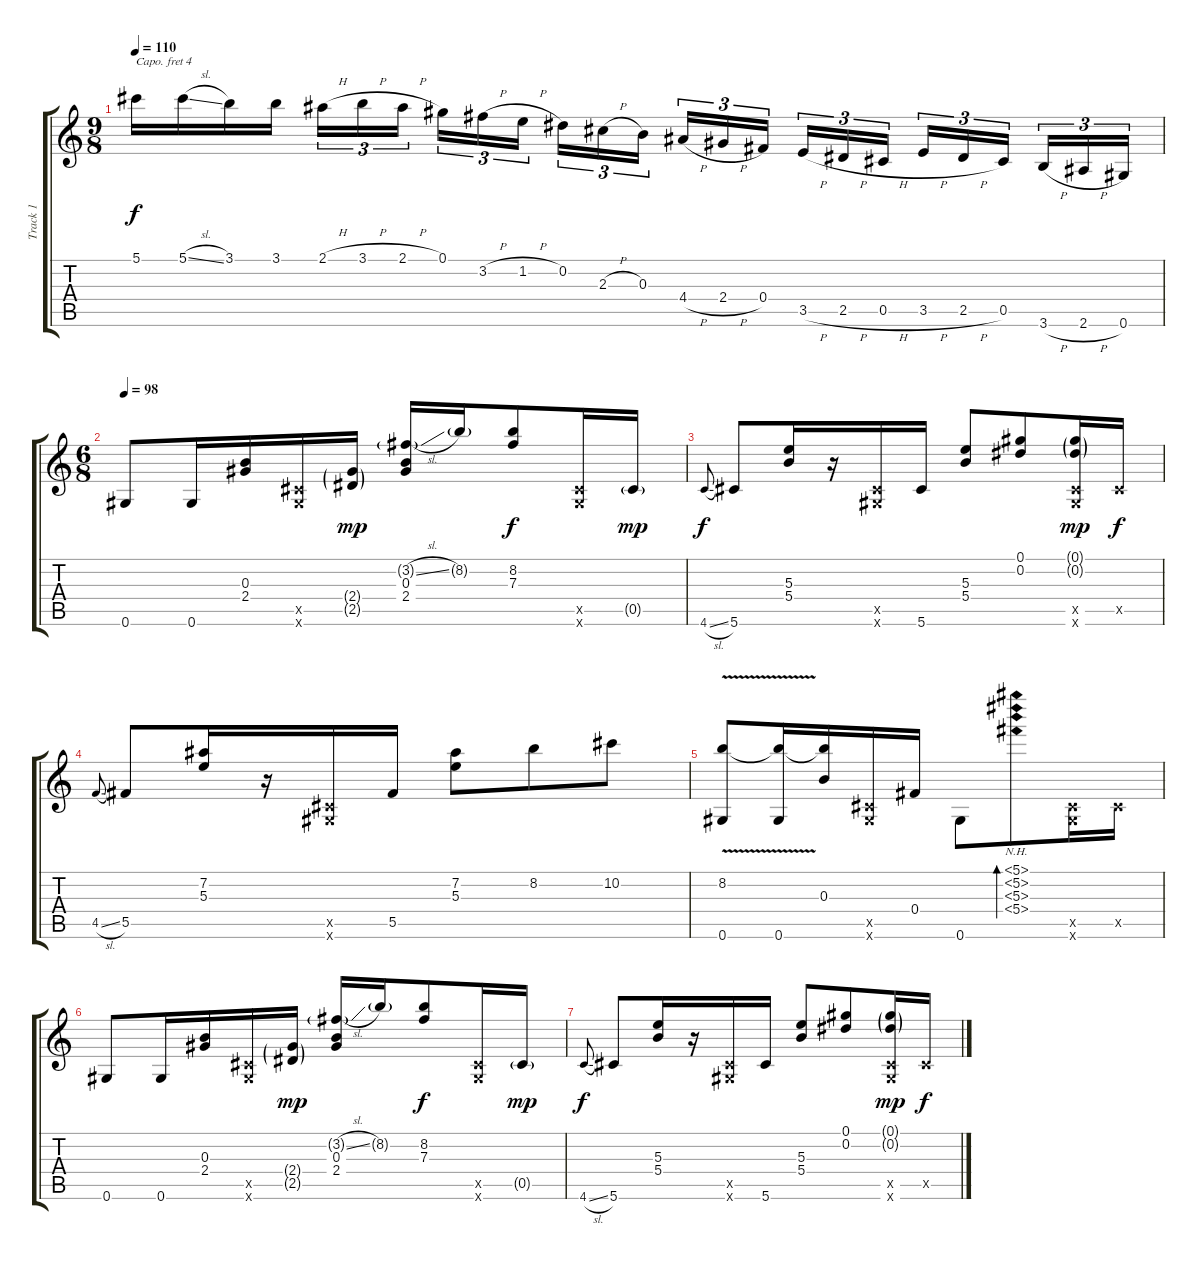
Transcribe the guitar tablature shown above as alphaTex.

\track ("Track 1" "Track 1") {instrument acousticguitarsteel}
\staff {score tabs}
\capo 4
\tuning (E4 B3 G3 D3 A2 E2) {hide}
\ts (9 8)
\tempo 110
\clef g2
\ks c
5.1.16{dy f} 5.1{sl}.16 3.1.16 3.1.16{beam splitsecondary} 2.1{h}.16{tu (3 2)} 3.1{h}.16{tu (3 2)} 2.1{h}.16{tu (3 2)} 0.1.16{tu (3 2)} 3.2{h}.16{tu (3 2)} 1.2{h}.16{tu (3 2) beam splitsecondary} 0.2.16{tu (3 2)} 2.3{h}.16{tu (3 2)} 0.3.16{tu (3 2) beam splitsecondary} 4.4{h}.16{tu (3 2)} 2.4{h}.16{tu (3 2)} 0.4.16{tu (3 2)} 3.5{h}.16{tu (3 2)} 2.5{h}.16{tu (3 2)} 0.5{h}.16{tu (3 2) beam splitsecondary} 3.5{h}.16{tu (3 2)} 2.5{h}.16{tu (3 2)} 0.5.16{tu (3 2) beam splitsecondary} 3.6{h}.16{tu (3 2)} 2.6{h}.16{tu (3 2)} 0.6.16{tu (3 2)} |
\ts (6 8)
\tempo 98
0.6.8 0.6.16 (0.3 2.4).16 (0.5{x} 0.6{x}).16 (2.4{g} 2.5{g}).16{dy mp} (3.2{sl g} 0.3 2.4).16 8.2{g}.16 (8.2 7.3).8{dy f} (0.5{x} 0.6{x}).16 0.5{g}.16{dy mp} |
4.6{sl}.8{gr onbeat dy f} 5.6.8 (5.3 5.4).16 r.16 (0.5{x} 0.6{x}).16 5.6.16 (5.3 5.4).8 (0.1 0.2).8 (0.1{g} 0.2{g} 0.5{x} 0.6{x}).16{dy mp} 0.5{x}.16{dy f} |
4.5{sl}.8{gr onbeat} 5.5.8 (7.2 5.3).16 r.16 (0.5{x} 0.6{x}).16 5.5.16 (7.2 5.3).8 8.2.8 10.2.8 |
(8.2{v} 0.6).8 (8.2{t} 0.6).16 (8.2{t} 0.3).16 (0.5{x} 0.6{x}).16 0.4.16 0.6.8 (5.1{nh} 5.2{nh} 5.3{nh} 5.4{nh}).8{bd 60} (0.5{x} 0.6{x}).16 0.5{x}.16 |
0.6.8 0.6.16 (0.3 2.4).16 (0.5{x} 0.6{x}).16 (2.4{g} 2.5{g}).16{dy mp} (3.2{sl g} 0.3 2.4).16 8.2{g}.16 (8.2 7.3).8{dy f} (0.5{x} 0.6{x}).16 0.5{g}.16{dy mp} |
4.6{sl}.8{gr onbeat dy f} 5.6.8 (5.3 5.4).16 r.16 (0.5{x} 0.6{x}).16 5.6.16 (5.3 5.4).8 (0.1 0.2).8 (0.1{g} 0.2{g} 0.5{x} 0.6{x}).16{dy mp} 0.5{x}.16{dy f}
